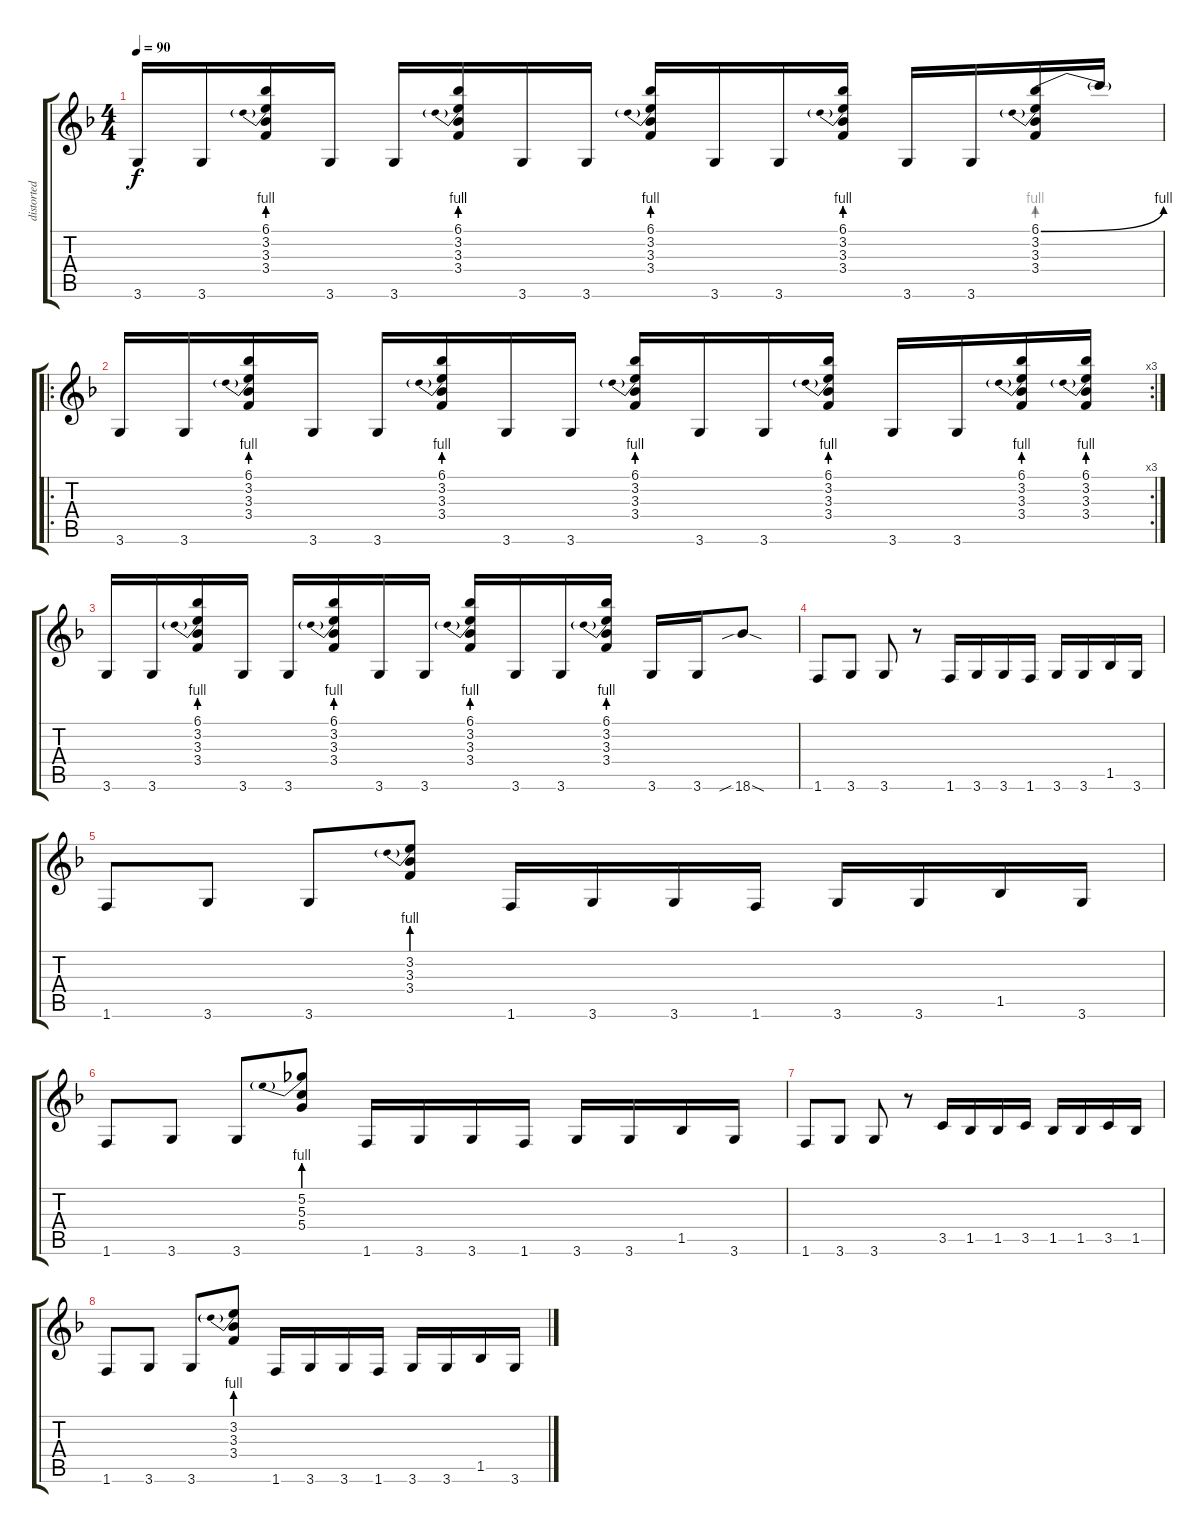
\track ("distorted" "distorted") {instrument distortionguitar}
\staff {score tabs}
\tuning (E4 B3 G3 D3 A2 E2) {hide}
\ts (4 4)
\tempo 90
\clef g2
\ks f
3.6.16{dy f} 3.6.16 (6.1 3.2{be (prebend 0 4 60 4)} 3.3 3.4).16 3.6.16 3.6.16 (6.1 3.2{be (prebend 0 4 60 4)} 3.3 3.4).16 3.6.16 3.6.16 (6.1 3.2{be (prebend 0 4 60 4)} 3.3 3.4).16 3.6.16 3.6.16 (6.1 3.2{be (prebend 0 4 60 4)} 3.3 3.4).16 3.6.16 3.6.16 (6.1{be (bend 0 0 60 4)} 3.2{be (prebend 0 4 60 4)} 3.3 3.4).16 6.1{t}.16 |
\ro
\rc 3
3.6.16 3.6.16 (6.1 3.2{be (prebend 0 4 60 4)} 3.3 3.4).16 3.6.16 3.6.16 (6.1 3.2{be (prebend 0 4 60 4)} 3.3 3.4).16 3.6.16 3.6.16 (6.1 3.2{be (prebend 0 4 60 4)} 3.3 3.4).16 3.6.16 3.6.16 (6.1 3.2{be (prebend 0 4 60 4)} 3.3 3.4).16 3.6.16 3.6.16 (6.1 3.2{be (prebend 0 4 60 4)} 3.3 3.4).16 (6.1 3.2{be (prebend 0 4 60 4)} 3.3 3.4).16 |
3.6.16 3.6.16 (6.1 3.2{be (prebend 0 4 60 4)} 3.3 3.4).16 3.6.16 3.6.16 (6.1 3.2{be (prebend 0 4 60 4)} 3.3 3.4).16 3.6.16 3.6.16 (6.1 3.2{be (prebend 0 4 60 4)} 3.3 3.4).16 3.6.16 3.6.16 (6.1 3.2{be (prebend 0 4 60 4)} 3.3 3.4).16 3.6.16 3.6.16 18.6{sib sod}.8 |
1.6.8 3.6.8 3.6.8 r.8 1.6.16 3.6.16 3.6.16 1.6.16 3.6.16 3.6.16 1.5.16 3.6.16 |
1.6.8 3.6.8 3.6.8 (3.2{be (prebend 0 4 60 4)} 3.3 3.4).8 1.6.16 3.6.16 3.6.16 1.6.16 3.6.16 3.6.16 1.5.16 3.6.16 |
1.6.8 3.6.8 3.6.8 (5.2{be (prebend 0 4 60 4)} 5.3 5.4).8 1.6.16 3.6.16 3.6.16 1.6.16 3.6.16 3.6.16 1.5.16 3.6.16 |
1.6.8 3.6.8 3.6.8 r.8 3.5.16 1.5.16 1.5.16 3.5.16 1.5.16 1.5.16 3.5.16 1.5.16 |
1.6.8 3.6.8 3.6.8 (3.2{be (prebend 0 4 60 4)} 3.3 3.4).8 1.6.16 3.6.16 3.6.16 1.6.16 3.6.16 3.6.16 1.5.16 3.6.16
